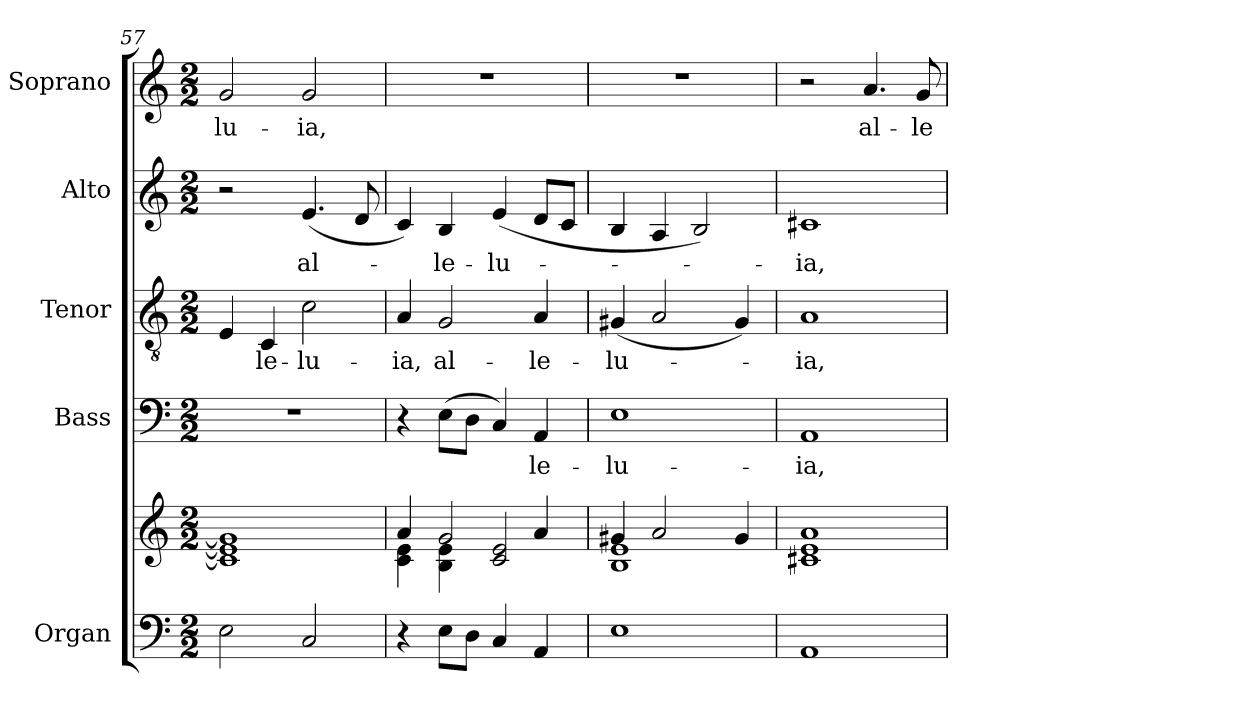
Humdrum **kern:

**kern	**kern	**kern	**text	**kern	**text	**kern	**text	**kern	**text
*part5	*part5	*part4	*part4	*part3	*part3	*part2	*part2	*part1	*part1
*staff6	*staff5	*staff4	*staff4	*staff3	*staff3	*staff2	*staff2	*staff1	*staff1
*I"Organ	*	*I"Bass	*	*I"Tenor	*	*I"Alto	*	*I"Soprano	*
*	*	*I'B.	*	*I'T.	*	*I'A.	*	*I'S.	*
*clefF4	*clefG2	*clefF4	*	*clefGv2	*	*clefG2	*	*clefG2	*
*	*	*	*	*ITrd7c12	*	*	*	*	*
*k[]	*k[]	*k[]	*	*k[]	*	*k[]	*	*k[]	*
*C:	*C:	*C:	*	*C:	*	*C:	*	*C:	*
*M2/2	*M2/2	*M2/2	*	*M2/2	*	*M2/2	*	*M2/2	*
=57	=57	=57	=57	=57	=57	=57	=57	=57	=57
!	!	!	!	!	!	!	!	!	!LO:LY:b:color=#000000
2Ei\	1ci] 1ei] 1gi]	1r	.	4EEi/	.	2r	.	2gi/	-lu-
!	!	!	!	!	!LO:LY:b:color=#000000	!	!	!	!
.	.	.	.	4CCi/	-le-	.	.	.	.
!	!	!	!	!	!LO:LY:b:color=#000000	!	!	!	!
!	!	!	!	!	!	!	!LO:LY:b:color=#000000	!	!
!	!	!	!	!	!	!	!	!	!LO:LY:b:color=#000000
2Ci/	.	.	.	2Ci\	-lu-	(4.ei/	al-	2gi/	-ia,
.	.	.	.	.	.	8di/	.	.	.
=58	=58	=58	=58	=58	=58	=58	=58	=58	=58
*	*^	*	*	*	*	*	*	*	*
!	!	!	!	!LO:LY:b:color=#000000	!	!	!	!	!	!
!	!	!	!	!	!	!LO:LY:b:color=#000000	!	!	!	!
4r	4ai/	4ci\ 4ei	4r	al-	4AAi/	-ia,	4ci/)	.	1r	.
!	!	!	!	!	!	!LO:LY:b:color=#000000	!	!	!	!
!	!	!	!	!	!	!	!	!LO:LY:b:color=#000000	!	!
8Ei\L	2gi/	4Bi\ 4ei	(8Ei\L	.	2GGi/	al-	4Bi/	-le-	.	.
8Di\J	.	.	8Di\J	.	.	.	.	.	.	.
!	!	!	!	!	!	!	!	!LO:LY:b:color=#000000	!	!
4Ci/	.	2ci/ 2ei	4Ci/)	.	.	.	(4ei/	-lu-	.	.
!	!	!	!	!LO:LY:b:color=#000000	!	!	!	!	!	!
!	!	!	!	!	!	!LO:LY:b:color=#000000	!	!	!	!
4AAi/	4ai/	.	4AAi/	-le-	4AAi/	-le-	8di/L	.	.	.
.	.	.	.	.	.	.	8ci/J	.	.	.
=59	=59	=59	=59	=59	=59	=59	=59	=59	=59	=59
!	!	!	!	!LO:LY:b:color=#000000	!	!	!	!	!	!
!	!	!	!	!	!	!LO:LY:b:color=#000000	!	!	!	!
1Ei	4g#Xi/	1Bi 1ei	1Ei	-lu-	(4GG#Xi/	-lu-	4Bi/	.	1r	.
.	2ai/	.	.	.	2AAi/	.	4Ai/	.	.	.
.	.	.	.	.	.	.	2Bi/)	.	.	.
.	4g#i/	.	.	.	4GG#i/)	.	.	.	.	.
*	*v	*v	*	*	*	*	*	*	*	*
=60	=60	=60	=60	=60	=60	=60	=60	=60	=60
!	!	!	!LO:LY:b:color=#000000	!	!	!	!	!	!
!	!	!	!	!	!LO:LY:b:color=#000000	!	!	!	!
!	!	!	!	!	!	!	!LO:LY:b:color=#000000	!	!
1AAi	1c#Xi 1ei 1ai	1AAi	-ia,	1AAi	-ia,	1c#Xi	-ia,	2r	.
!	!	!	!	!	!	!	!	!	!LO:LY:b:color=#000000
.	.	.	.	.	.	.	.	4.ai/	al-
!	!	!	!	!	!	!	!	!	!LO:LY:b:color=#000000
.	.	.	.	.	.	.	.	8gi/	-le-
=	=	=	=	=	=	=	=	=	=
*-	*-	*-	*-	*-	*-	*-	*-	*-	*-
